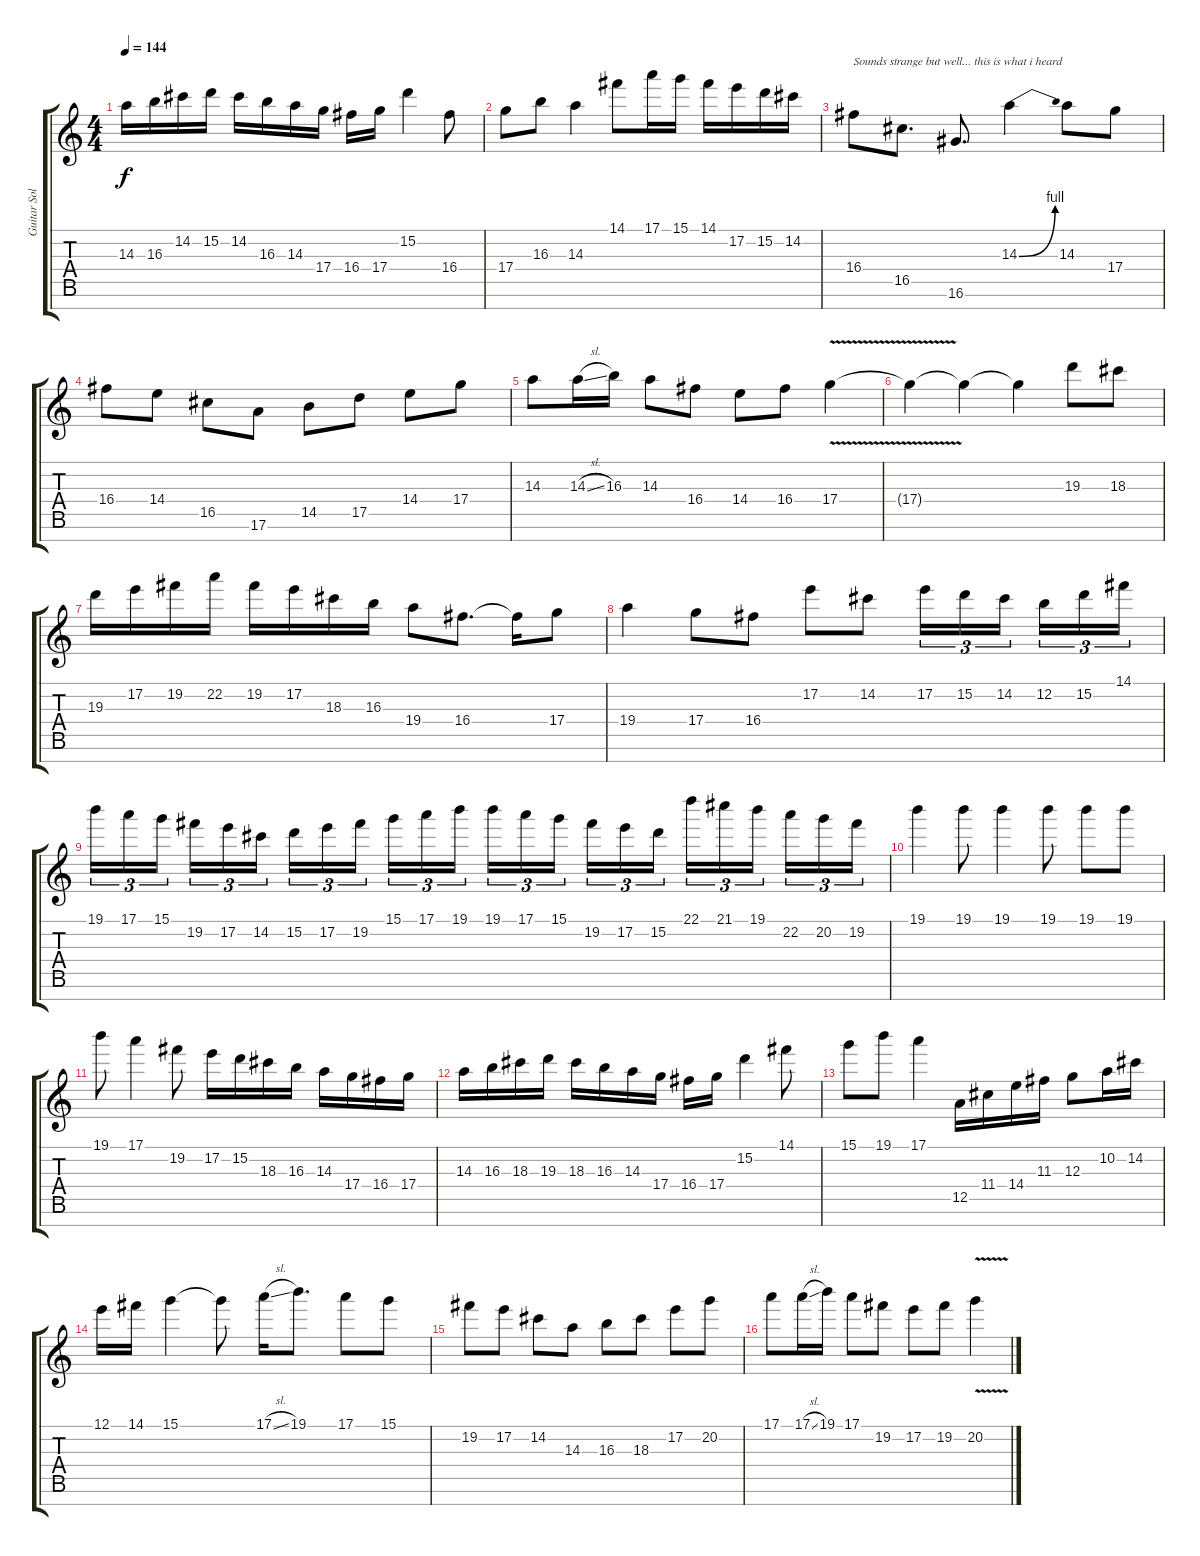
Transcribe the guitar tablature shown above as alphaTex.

\track ("Guitar Solo" "Guitar Sol") {instrument distortionguitar}
\staff {score tabs}
\tuning (E4 B3 G3 D3 A2 E2 B1) {hide}
\ts (4 4)
\tempo 144
\clef g2
\ks c
14.3.16{dy f} 16.3.16 14.2.16 15.2.16 14.2.16 16.3.16 14.3.16 17.4.16 16.4.16 17.4.16 15.2.4 16.4.8 |
17.4.8 16.3.8 14.3.4 14.1.8 17.1.16 15.1.16 14.1.16 17.2.16 15.2.16 14.2.16 |
16.4.8{txt "Sounds strange but well... this is what i heard"} 16.5.8{d} 16.6.8{d} 14.3{be (bend 0 0 60 4)}.4 14.3.8 17.4.8 |
16.4.8 14.4.8 16.5.8 17.6.8 14.5.8 17.5.8 14.4.8 17.4.8 |
14.3.8 14.3{sl}.16 16.3.16 14.3.8 16.4.8 14.4.8 16.4.8 17.4{v}.4 |
17.4{t}.4 17.4{t}.4 17.4{t}.4 19.3.8 18.3.8 |
19.3.16 17.2.16 19.2.16 22.2.16 19.2.16 17.2.16 18.3.16 16.3.16 19.4.8 16.4.8{d} 16.4{t}.16 17.4.8 |
19.4.4 17.4.8 16.4.8 17.2.8 14.2.8 17.2.16{tu (3 2)} 15.2.16{tu (3 2)} 14.2.16{tu (3 2) beam splitsecondary} 12.2.16{tu (3 2)} 15.2.16{tu (3 2)} 14.1.16{tu (3 2)} |
19.1.16{tu (3 2)} 17.1.16{tu (3 2)} 15.1.16{tu (3 2) beam splitsecondary} 19.2.16{tu (3 2)} 17.2.16{tu (3 2)} 14.2.16{tu (3 2)} 15.2.16{tu (3 2)} 17.2.16{tu (3 2)} 19.2.16{tu (3 2) beam splitsecondary} 15.1.16{tu (3 2)} 17.1.16{tu (3 2)} 19.1.16{tu (3 2)} 19.1.16{tu (3 2)} 17.1.16{tu (3 2)} 15.1.16{tu (3 2) beam splitsecondary} 19.2.16{tu (3 2)} 17.2.16{tu (3 2)} 15.2.16{tu (3 2)} 22.1.16{tu (3 2)} 21.1.16{tu (3 2)} 19.1.16{tu (3 2) beam splitsecondary} 22.2.16{tu (3 2)} 20.2.16{tu (3 2)} 19.2.16{tu (3 2)} |
19.1.4 19.1.8 19.1.4 19.1.8 19.1.8 19.1.8 |
19.1.8 17.1.4 19.2.8 17.2.16 15.2.16 18.3.16 16.3.16 14.3.16 17.4.16 16.4.16 17.4.16 |
14.3.16 16.3.16 18.3.16 19.3.16 18.3.16 16.3.16 14.3.16 17.4.16 16.4.16 17.4.16 15.2.4 14.1.8 |
15.1.8 19.1.8 17.1.4 12.5.16 11.4.16 14.4.16 11.3.16 12.3.8 10.2.16 14.2.16 |
12.1.16 14.1.16 15.1.4 15.1{t}.8 17.1{sl}.16 19.1.8{d} 17.1.8 15.1.8 |
19.2.8 17.2.8 14.2.8 14.3.8 16.3.8 18.3.8 17.2.8 20.2.8 |
17.1.8 17.1{sl}.16 19.1.16 17.1.8 19.2.8 17.2.8 19.2.8 20.2{v}.4
